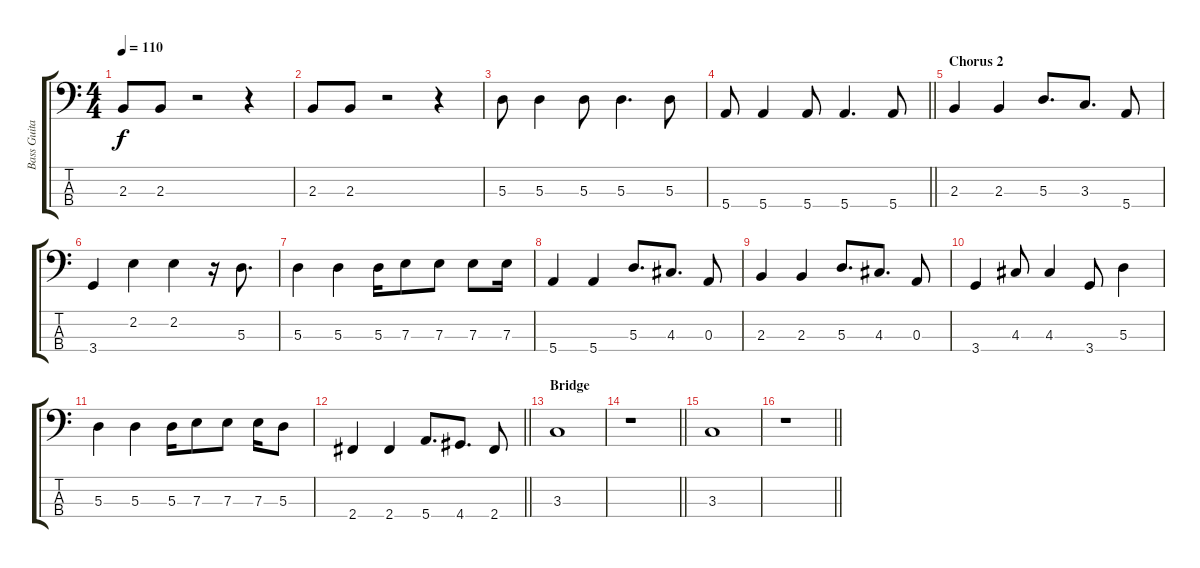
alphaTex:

\track ("Bass Guitar" "Bass Guita") {instrument electricbasspick}
\staff {score tabs}
\tuning (G2 D2 A1 E1) {hide}
\ts (4 4)
\tempo 110
\clef f4
\ks c
2.3.8{dy f} 2.3.8 r.2 r.4 |
2.3.8 2.3.8 r.2 r.4 |
5.3.8 5.3.4 5.3.8 5.3.4{d} 5.3.8 |
\barLineRight lightlight
5.4.8 5.4.4 5.4.8 5.4.4{d} 5.4.8 |
\section ("" "Chorus 2")
2.3.4 2.3.4 5.3.8{d} 3.3.8{d} 5.4.8 |
3.4.4 2.2.4 2.2.4 r.16 5.3.8{d} |
5.3.4 5.3.4 5.3.16 7.3.8 7.3.8 7.3.8 7.3.16 |
5.4.4 5.4.4 5.3.8{d} 4.3.8{d} 0.3.8 |
2.3.4 2.3.4 5.3.8{d} 4.3.8{d} 0.3.8 |
3.4.4 4.3.8 4.3.4 3.4.8 5.3.4 |
5.3.4 5.3.4 5.3.16 7.3.8 7.3.8 7.3.16 5.3.8 |
\barLineRight lightlight
2.4.4 2.4.4 5.4.8{d} 4.4.8{d} 2.4.8 |
\section ("" "Bridge")
3.3.1 |
\barLineRight lightlight
r.1 |
3.3.1 |
\barLineRight lightlight
r.1
